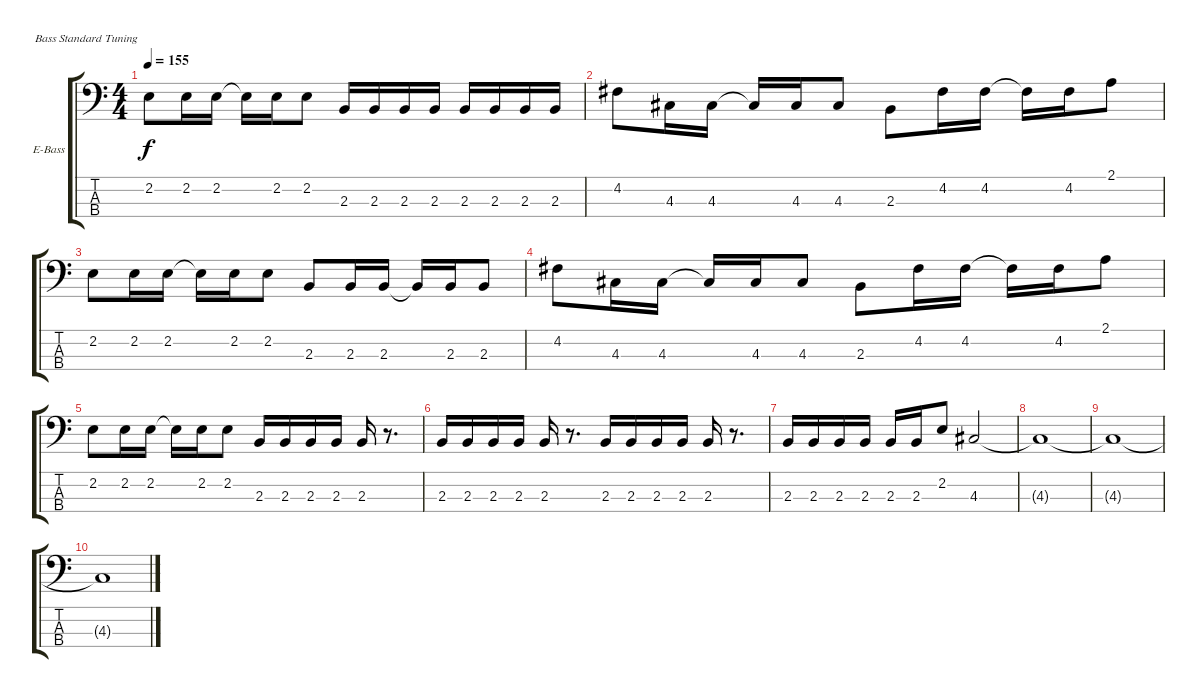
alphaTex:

\defaultSystemsLayout 4
\bracketExtendMode groupsimilarinstruments
\firstSystemTrackNameOrientation horizontal
\otherSystemsTrackNameOrientation horizontal
\track ("Bass - Joe Principe" "E-Bass") {instrument electricbassfinger}
\staff {score tabs}
\tuning (G2 D2 A1 E1)
\ts (4 4)
\tempo 155
\clef f4
\scale
0.333333
\ks c
2.2.8{dy f} 2.2.16 2.2.16 2.2{t}.16 2.2.16 2.2.8 2.3.16 2.3.16 2.3.16 2.3.16 2.3.16 2.3.16 2.3.16 2.3.16 |
\scale
0.333333 4.2.8 4.3.16 4.3.16 4.3{t}.16 4.3.16 4.3.8 2.3.8 4.2.16 4.2.16 4.2{t}.16 4.2.16 2.1.8 |
\scale
0.333333 2.2.8 2.2.16 2.2.16 2.2{t}.16 2.2.16 2.2.8 2.3.8 2.3.16 2.3.16 2.3{t}.16 2.3.16 2.3.8 |
\scale
0.333333 4.2.8 4.3.16 4.3.16 4.3{t}.16 4.3.16 4.3.8 2.3.8 4.2.16 4.2.16 4.2{t}.16 4.2.16 2.1.8 |
\scale
0.333333 2.2.8 2.2.16 2.2.16 2.2{t}.16 2.2.16 2.2.8 2.3.16 2.3.16 2.3.16 2.3.16 2.3.16 r.8{d} |
\scale
0.333333 2.3.16 2.3.16 2.3.16 2.3.16 2.3.16 r.8{d} 2.3.16 2.3.16 2.3.16 2.3.16 2.3.16 r.8{d} |
\scale
0.333333 2.3.16 2.3.16 2.3.16 2.3.16 2.3.16 2.3.16 2.2.8 4.3.2 |
\scale
0.333333 4.3{t}.1 |
4.3{t}.1 |
4.3{t}.1
